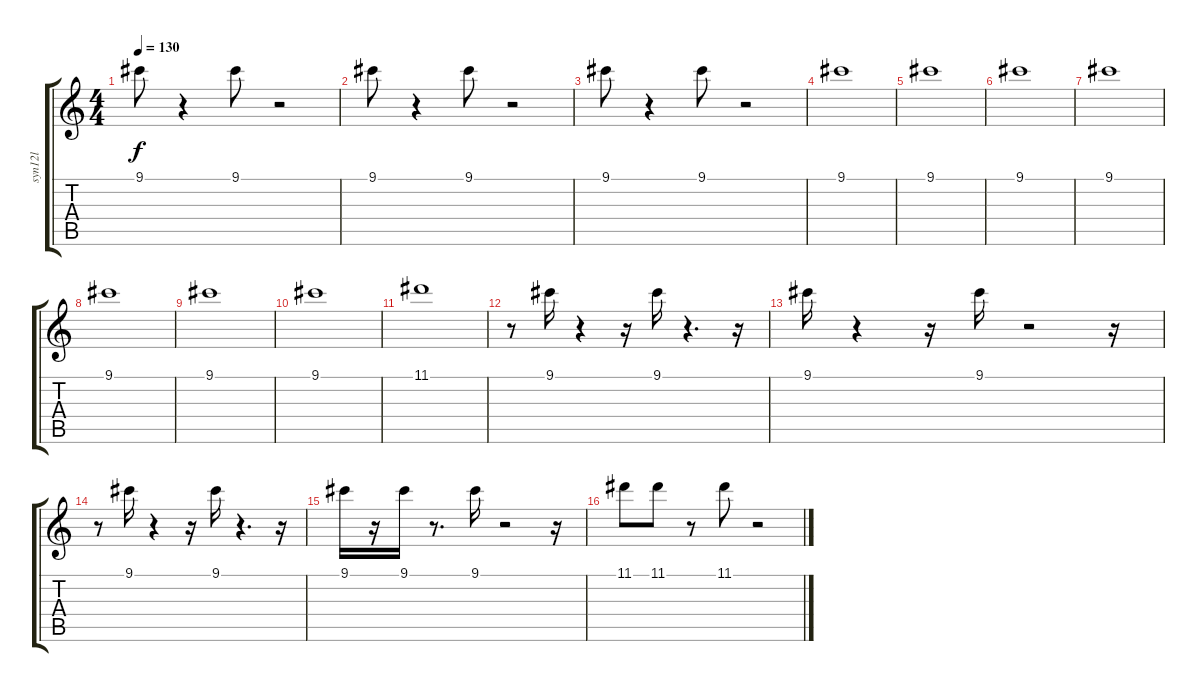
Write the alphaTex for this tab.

\track ("syn12l              " "syn12l    ") {instrument acousticguitarnylon}
\staff {score tabs}
\tuning (E4 B3 G3 D3 A2 E2) {hide}
\ts (4 4)
\tempo 130
\clef g2
\ks c
9.1.8{dy f} r.4 9.1.8 r.2 |
9.1.8 r.4 9.1.8 r.2 |
9.1.8 r.4 9.1.8 r.2 |
9.1.1 |
9.1.1 |
9.1.1 |
9.1.1 |
9.1.1 |
9.1.1 |
9.1.1 |
11.1.1 |
r.8 9.1.16 r.4 r.16 9.1.16 r.4{d} r.16 |
9.1.16 r.4 r.16 9.1.16 r.2 r.16 |
r.8 9.1.16 r.4 r.16 9.1.16 r.4{d} r.16 |
9.1.16 r.16 9.1.16 r.8{d} 9.1.16 r.2 r.16 |
11.1.8 11.1.8 r.8 11.1.8 r.2
